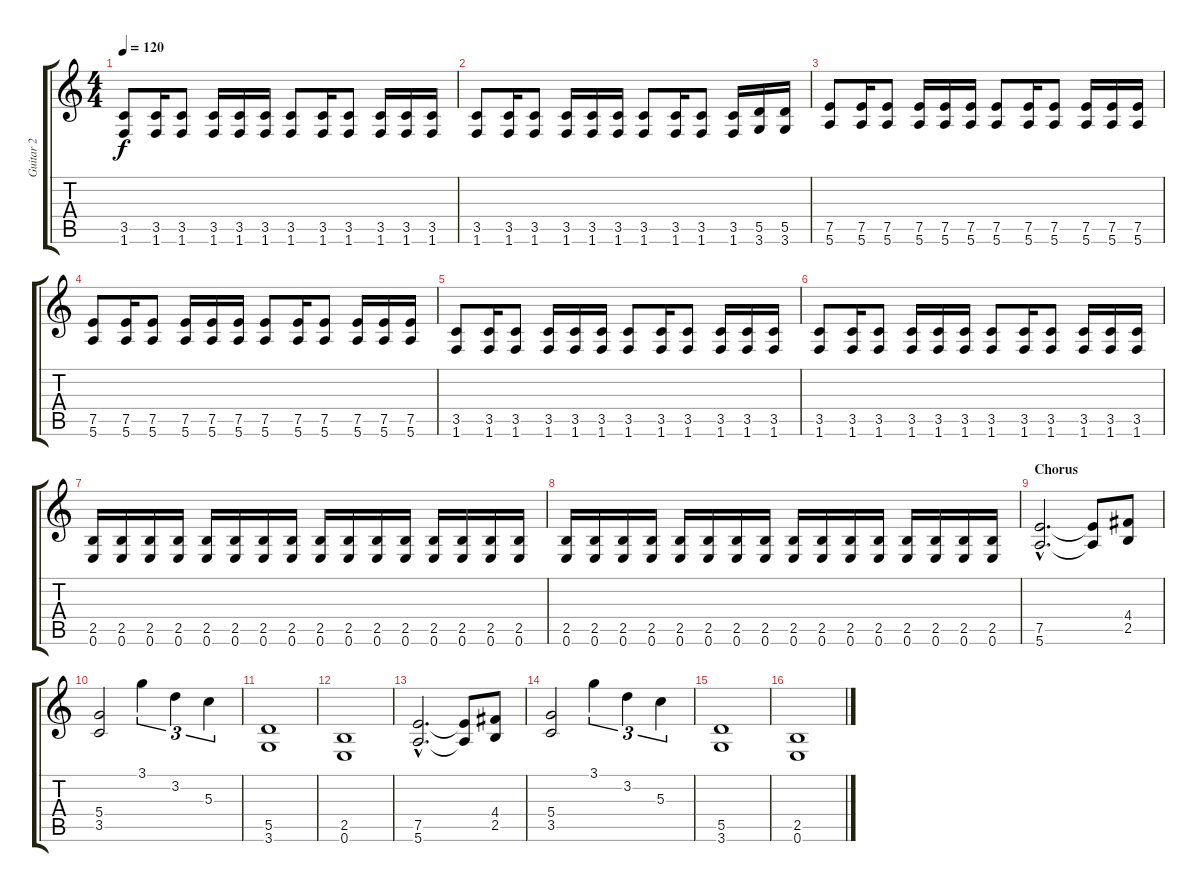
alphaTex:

\track ("Guitar 2" "Guitar 2") {instrument distortionguitar}
\staff {score tabs}
\tuning (E4 B3 G3 D3 A2 E2) {hide}
\ts (4 4)
\tempo 120
\clef g2
\ks c
(3.5 1.6).8{dy f} (3.5 1.6).16 (3.5 1.6).8 (3.5 1.6).16 (3.5 1.6).16 (3.5 1.6).16 (3.5 1.6).8 (3.5 1.6).16 (3.5 1.6).8 (3.5 1.6).16 (3.5 1.6).16 (3.5 1.6).16 |
(3.5 1.6).8 (3.5 1.6).16 (3.5 1.6).8 (3.5 1.6).16 (3.5 1.6).16 (3.5 1.6).16 (3.5 1.6).8 (3.5 1.6).16 (3.5 1.6).8 (3.5 1.6).16 (5.5 3.6).16 (5.5 3.6).16 |
(7.5 5.6).8 (7.5 5.6).16 (7.5 5.6).8 (7.5 5.6).16 (7.5 5.6).16 (7.5 5.6).16 (7.5 5.6).8 (7.5 5.6).16 (7.5 5.6).8 (7.5 5.6).16 (7.5 5.6).16 (7.5 5.6).16 |
(7.5 5.6).8 (7.5 5.6).16 (7.5 5.6).8 (7.5 5.6).16 (7.5 5.6).16 (7.5 5.6).16 (7.5 5.6).8 (7.5 5.6).16 (7.5 5.6).8 (7.5 5.6).16 (7.5 5.6).16 (7.5 5.6).16 |
(3.5 1.6).8 (3.5 1.6).16 (3.5 1.6).8 (3.5 1.6).16 (3.5 1.6).16 (3.5 1.6).16 (3.5 1.6).8 (3.5 1.6).16 (3.5 1.6).8 (3.5 1.6).16 (3.5 1.6).16 (3.5 1.6).16 |
(3.5 1.6).8 (3.5 1.6).16 (3.5 1.6).8 (3.5 1.6).16 (3.5 1.6).16 (3.5 1.6).16 (3.5 1.6).8 (3.5 1.6).16 (3.5 1.6).8 (3.5 1.6).16 (3.5 1.6).16 (3.5 1.6).16 |
(2.5 0.6).16 (2.5 0.6).16 (2.5 0.6).16 (2.5 0.6).16 (2.5 0.6).16 (2.5 0.6).16 (2.5 0.6).16 (2.5 0.6).16 (2.5 0.6).16 (2.5 0.6).16 (2.5 0.6).16 (2.5 0.6).16 (2.5 0.6).16 (2.5 0.6).16 (2.5 0.6).16 (2.5 0.6).16 |
(2.5 0.6).16 (2.5 0.6).16 (2.5 0.6).16 (2.5 0.6).16 (2.5 0.6).16 (2.5 0.6).16 (2.5 0.6).16 (2.5 0.6).16 (2.5 0.6).16 (2.5 0.6).16 (2.5 0.6).16 (2.5 0.6).16 (2.5 0.6).16 (2.5 0.6).16 (2.5 0.6).16 (2.5 0.6).16 |
\section ("" "Chorus")
(7.5{hac} 5.6{hac}).2{d} (7.5{t} 5.6{t}).8 (4.4 2.5).8 |
(5.4 3.5).2 3.1.4{tu (3 2)} 3.2.4{tu (3 2)} 5.3.4{tu (3 2)} |
(5.5 3.6).1 |
(2.5 0.6).1 |
(7.5{hac} 5.6{hac}).2{d} (7.5{t} 5.6{t}).8 (4.4 2.5).8 |
(5.4 3.5).2 3.1.4{tu (3 2)} 3.2.4{tu (3 2)} 5.3.4{tu (3 2)} |
(5.5 3.6).1 |
(2.5 0.6).1
